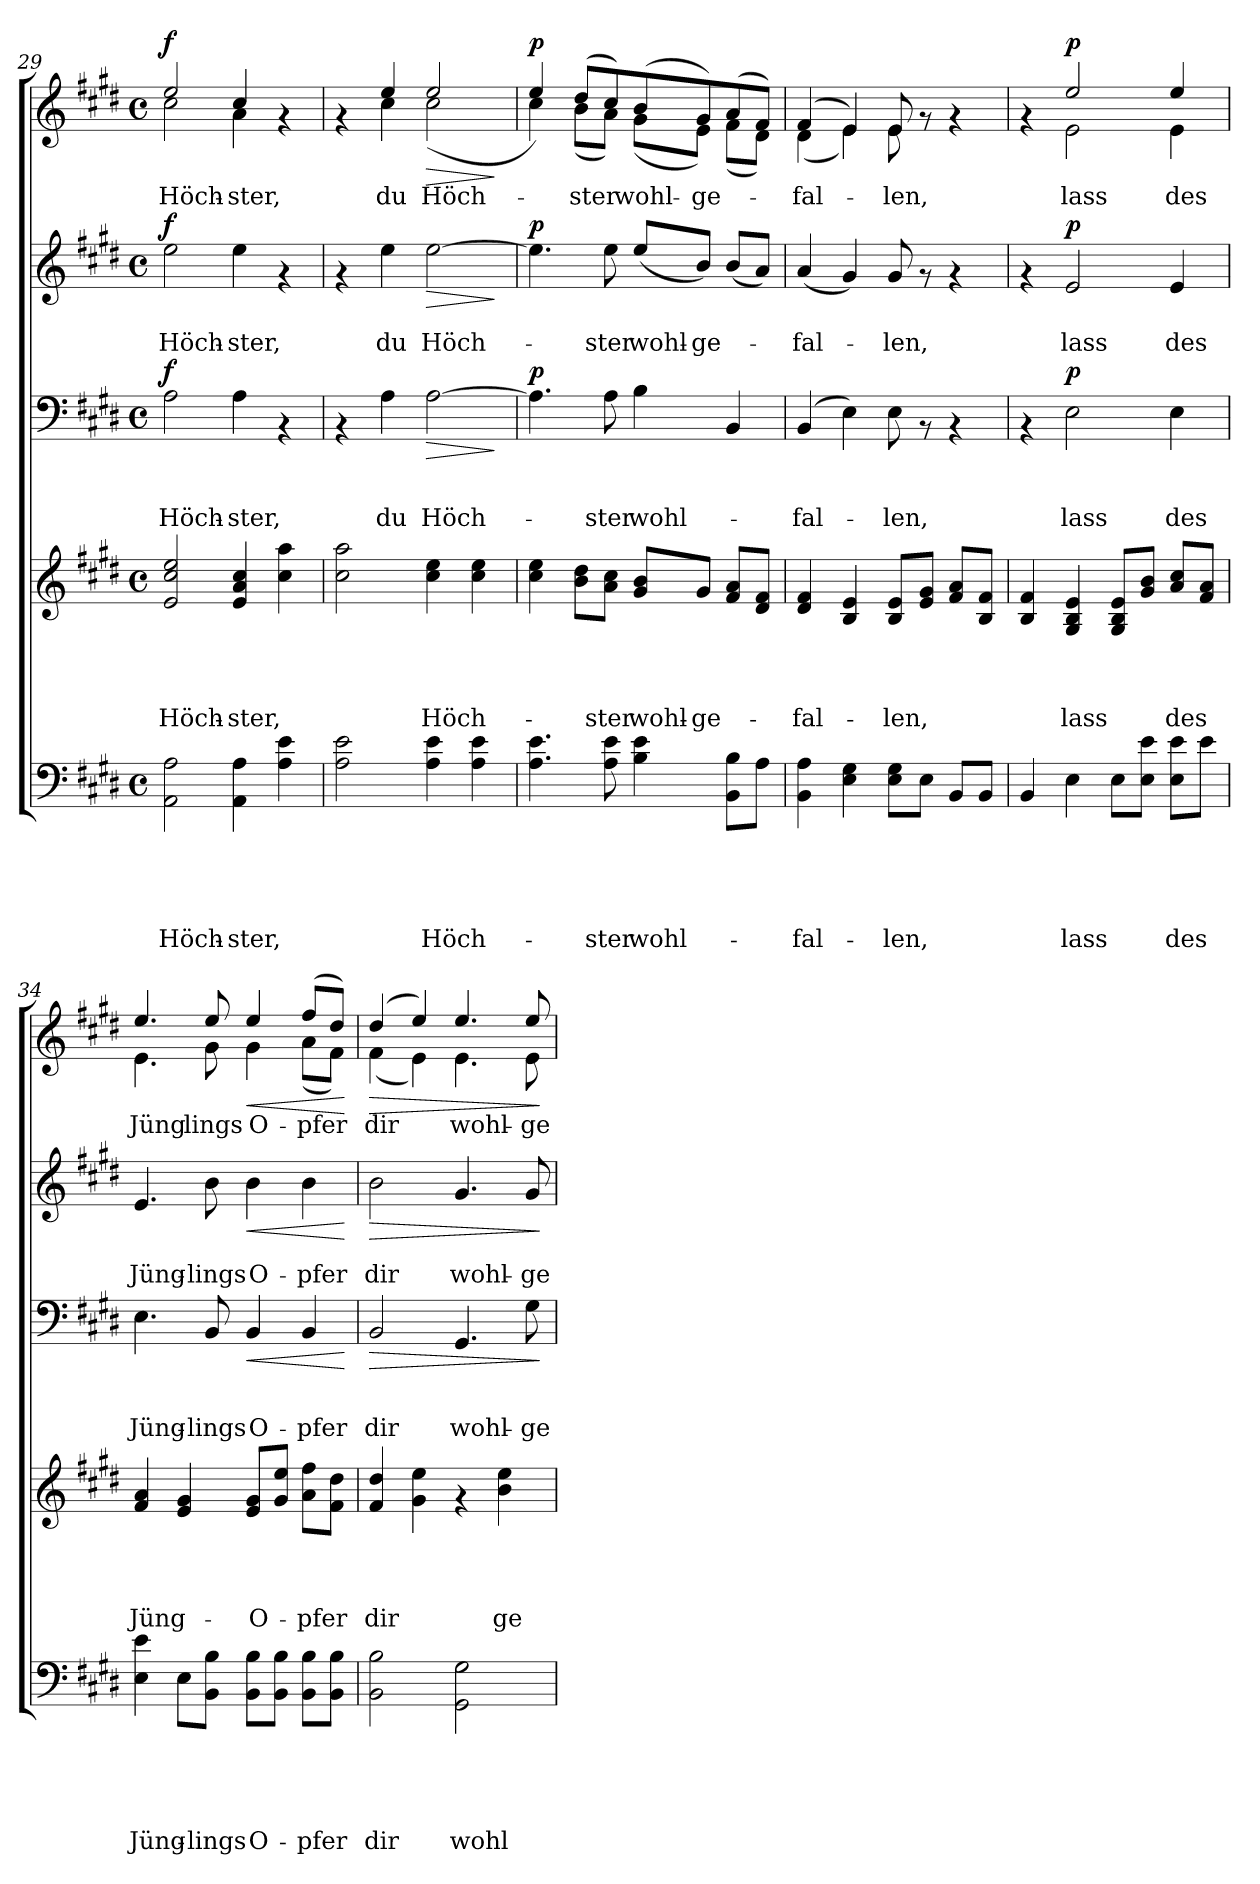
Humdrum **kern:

**kern	**text	**text	**text	**text	**text	**kern	**text	**text	**text	**text	**kern	**text	**text	**text	**dynam	**kern	**text	**text	**dynam	**kern	**text	**dynam
*part5	*part5	*part5	*part5	*part5	*part5	*part4	*part4	*part4	*part4	*part4	*part3	*part3	*part3	*part3	*part3	*part2	*part2	*part2	*part2	*part1	*part1	*part1
*staff5	*staff5	*staff5	*staff5	*staff5	*staff5	*staff4	*staff4	*staff4	*staff4	*staff4	*staff3	*staff3	*staff3	*staff3	*staff3	*staff2	*staff2	*staff2	*staff2	*staff1	*staff1	*staff1
*clefF4	*	*	*	*	*	*clefG2	*	*	*	*	*clefF4	*	*	*	*	*clefG2	*	*	*	*clefG2	*	*
*k[f#c#g#d#]	*	*	*	*	*	*k[f#c#g#d#]	*	*	*	*	*k[f#c#g#d#]	*	*	*	*	*k[f#c#g#d#]	*	*	*	*k[f#c#g#d#]	*	*
*E:	*	*	*	*	*	*E:	*	*	*	*	*E:	*	*	*	*	*E:	*	*	*	*E:	*	*
*M4/4	*	*	*	*	*	*M4/4	*	*	*	*	*M4/4	*	*	*	*	*M4/4	*	*	*	*M4/4	*	*
*met(c)	*	*	*	*	*	*met(c)	*	*	*	*	*met(c)	*	*	*	*	*met(c)	*	*	*	*met(c)	*	*
=29	=29	=29	=29	=29	=29	=29	=29	=29	=29	=29	=29	=29	=29	=29	=29	=29	=29	=29	=29	=29	=29	=29
!	!	!	!	!	!LO:LY:a	!	!	!	!	!LO:LY:a	!	!	!	!LO:LY:a	!LO:DY:a	!	!	!LO:LY:b	!LO:DY:a	!	!LO:LY:b	!LO:DY:a
*	*	*	*	*	*	*	*	*	*	*	*	*	*	*	*	*	*	*	*	*^	*	*
2AA\ 2A\	.	.	.	.	Höch-	2e/ 2cc#/ 2ee/	.	.	.	Höch-	2A\	.	.	Höch-	f	2ee\	.	Höch-	f	2ee/	2cc#\	Höch-	f
!	!	!	!	!	!LO:LY:a	!	!	!	!	!LO:LY:a	!	!	!	!LO:LY:a	!	!	!	!LO:LY:b	!	!	!	!LO:LY:b	!
4AA\ 4A\	.	.	.	.	-ster,	4e/ 4a/ 4cc#/	.	.	.	-ster,	4A\	.	.	-ster,	.	4ee\	.	-ster,	.	4cc#/	4a\	-ster,	.
4A\ 4e\	.	.	.	.	.	4cc#\ 4aa\	.	.	.	.	4rAA	.	.	.	.	4rf	.	.	.	4rf	4ryy	.	.
=30	=30	=30	=30	=30	=30	=30	=30	=30	=30	=30	=30	=30	=30	=30	=30	=30	=30	=30	=30	=30	=30	=30	=30
2A\ 2e\	.	.	.	.	.	2cc#\ 2aa\	.	.	.	.	4rAA	.	.	.	.	4rf	.	.	.	4rf	4ryy	.	.
!	!	!	!	!	!	!	!	!	!	!	!	!	!	!LO:LY:a	!	!	!	!LO:LY:b	!	!	!	!LO:LY:b	!
.	.	.	.	.	.	.	.	.	.	.	4A\	.	.	du	.	4ee\	.	du	.	4ee/	4cc#\	du	.
!	!	!	!	!	!LO:LY:a	!	!	!	!	!LO:LY:a	!	!	!	!LO:LY:a	!LO:HP:b	!	!	!LO:LY:b	!LO:HP:b	!	!	!LO:LY:b	!LO:HP:b
4A\ 4e\	.	.	.	.	Höch-	4cc#\ 4ee\	.	.	.	Höch-	[<2A\	.	.	Höch-	>	[<2ee\	.	Höch-	>	2ee/	(<2cc#\	Höch-	>
4A\ 4e\	.	.	.	.	.	4cc#\ 4ee\	.	.	.	.	.	.	.	.	.	.	.	.	.	.	.	.	.
*	*	*	*	*	*	*	*	*	*	*	*	*	*	*	*	*	*	*	*	*v	*v	*	*
.	.	.	.	.	.	.	.	.	.	.	.	.	.	.	]	.	.	.	]	.	.	]
!!LO:LB:g=z
=31	=31	=31	=31	=31	=31	=31	=31	=31	=31	=31	=31	=31	=31	=31	=31	=31	=31	=31	=31	=31	=31	=31
*	*	*	*	*	*	*	*	*	*	*	*	*	*	*	*	*	*	*	*	*^	*	*
!	!	!	!	!	!	!	!	!	!	!	!	!	!	!	!LO:DY:a	!	!	!	!LO:DY:a	!	!	!	!LO:DY:a
4.A\ 4.e\	.	.	.	.	.	4cc#\ 4ee\	.	.	.	.	4.A\]	.	.	.	p	4.ee\]	.	.	p	4ee/)	4cc#\	.	p
!	!	!	!	!	!	!	!	!	!	!	!	!	!	!	!	!	!	!	!	!	!	!LO:LY:b	!
.	.	.	.	.	.	8b\ 8dd#\L	.	.	.	.	.	.	.	.	.	.	.	.	.	(>8dd#/L	(<8b\L	-ster	.
!	!	!	!	!	!LO:LY:a	!	!	!	!	!LO:LY:a	!	!	!	!LO:LY:a	!	!	!	!LO:LY:b	!	!	!	!	!
8A\ 8e\	.	.	.	.	-ster	8a\ 8cc#\J	.	.	.	-ster	8A\	.	.	-ster	.	8ee\	.	-ster	.	8cc#/)	8a\J)	.	.
!	!	!	!	!	!LO:LY:a	!	!	!	!	!LO:LY:a	!	!	!	!LO:LY:a	!	!	!	!LO:LY:b	!	!	!	!LO:LY:b	!
4B\ 4e\	.	.	.	.	wohl-	8g#/ 8b/L	.	.	.	wohl-	4B\	.	.	wohl-	.	(<8ee/L	.	wohl-	.	(>8b/	(<8g#\L	wohl-	.
!	!	!	!	!	!	!	!	!	!	!LO:LY:a	!	!	!	!	!	!	!	!LO:LY:b	!	!	!	!LO:LY:b	!
.	.	.	.	.	.	8g#/J	.	.	.	-ge-	.	.	.	.	.	8b/J)	.	-ge-	.	8g#/)	8e\J)	-ge-	.
8BB\ 8B\L	.	.	.	.	.	8f#/ 8a/L	.	.	.	.	4BB/	.	.	.	.	(<8b/L	.	.	.	(>8a/	(<8f#\L	.	.
8A\J	.	.	.	.	.	8d#/ 8f#/J	.	.	.	.	.	.	.	.	.	8a/J)	.	.	.	8f#/J)	8d#\J)	.	.
=32	=32	=32	=32	=32	=32	=32	=32	=32	=32	=32	=32	=32	=32	=32	=32	=32	=32	=32	=32	=32	=32	=32	=32
!	!	!	!	!	!LO:LY:a	!	!	!	!	!LO:LY:a	!	!	!	!LO:LY:a	!	!	!	!LO:LY:b	!	!	!	!LO:LY:b	!
4BB\ 4A\	.	.	.	.	-fal-	4d#/ 4f#/	.	.	.	-fal-	(<4BB/	.	.	-fal-	.	(<4a/	.	-fal-	.	(>4f#/	(<4d#\	-fal-	.
4E\ 4G#\	.	.	.	.	.	4B/ 4e/	.	.	.	.	4E\)	.	.	.	.	4g#/)	.	.	.	4e/)	4e\)	.	.
!	!	!	!	!	!LO:LY:a	!	!	!	!	!LO:LY:a	!	!	!	!LO:LY:a	!	!	!	!LO:LY:b	!	!	!	!LO:LY:b	!
8E\ 8G#\L	.	.	.	.	-len,	8B/ 8e/L	.	.	.	-len,	8E\	.	.	-len,	.	8g#/	.	-len,	.	8e/	8e\	-len,	.
8E\J	.	.	.	.	.	8e/ 8g#/J	.	.	.	.	8rAA	.	.	.	.	8rf	.	.	.	8rf	4.ryy	.	.
8BB/L	.	.	.	.	.	8f#/ 8a/L	.	.	.	.	4rAA	.	.	.	.	4rf	.	.	.	4rf	.	.	.
8BB/J	.	.	.	.	.	8B/ 8f#/J	.	.	.	.	.	.	.	.	.	.	.	.	.	.	.	.	.
=33	=33	=33	=33	=33	=33	=33	=33	=33	=33	=33	=33	=33	=33	=33	=33	=33	=33	=33	=33	=33	=33	=33	=33
4BB/	.	.	.	.	.	4B/ 4f#/	.	.	.	.	4rAA	.	.	.	.	4rf	.	.	.	4rf	4ryy	.	.
!	!	!	!	!	!LO:LY:a	!	!	!	!	!LO:LY:a	!	!	!	!LO:LY:a	!LO:DY:a	!	!	!LO:LY:b	!LO:DY:a	!	!	!LO:LY:b	!LO:DY:a
4E\	.	.	.	.	lass	4G#/ 4B/ 4e/	.	.	.	lass	2E\	.	.	lass	p	2e/	.	lass	p	2ee/	2e\	lass	p
8E\L	.	.	.	.	.	8G#/ 8B/ 8e/L	.	.	.	.	.	.	.	.	.	.	.	.	.	.	.	.	.
8E\ 8e\J	.	.	.	.	.	8g#/ 8b/J	.	.	.	.	.	.	.	.	.	.	.	.	.	.	.	.	.
!	!	!	!	!	!LO:LY:a	!	!	!	!	!LO:LY:a	!	!	!	!LO:LY:a	!	!	!	!LO:LY:b	!	!	!	!LO:LY:b	!
8E\ 8e\L	.	.	.	.	des	8a/ 8cc#/L	.	.	.	des	4E\	.	.	des	.	4e/	.	des	.	4ee/	4e\	des	.
8e\J	.	.	.	.	.	8f#/ 8a/J	.	.	.	.	.	.	.	.	.	.	.	.	.	.	.	.	.
=34	=34	=34	=34	=34	=34	=34	=34	=34	=34	=34	=34	=34	=34	=34	=34	=34	=34	=34	=34	=34	=34	=34	=34
!	!	!	!	!	!LO:LY:a	!	!	!	!	!LO:LY:a	!	!	!	!LO:LY:a	!	!	!	!LO:LY:b	!	!	!	!LO:LY:b	!
4E\ 4e\	.	.	.	.	Jüng-	4f#/ 4a/	.	.	.	Jüng-	4.E\	.	.	Jüng-	.	4.e/	.	Jüng-	.	4.ee/	4.e\	Jüng	.
8E\L	.	.	.	.	.	4e/ 4g#/	.	.	.	.	.	.	.	.	.	.	.	.	.	.	.	.	.
!	!	!	!	!	!LO:LY:a	!	!	!	!	!	!	!	!	!LO:LY:a	!	!	!	!LO:LY:b	!	!	!	!LO:LY:b	!
8BB\ 8B\J	.	.	.	.	-lings	.	.	.	.	.	8BB/	.	.	-lings	.	8b\	.	-lings	.	8g#\	8ee/	lings	.
!	!	!	!	!	!LO:LY:a	!	!	!	!	!LO:LY:a	!	!	!	!LO:LY:a	!LO:HP:b	!	!	!LO:LY:b	!LO:HP:b	!	!	!LO:LY:b	!LO:HP:b
8BB\ 8B\L	.	.	.	.	O-	8e/ 8g#/L	.	.	.	-O-	4BB/	.	.	O-	<	4b\	.	O-	<	4ee/	4g#\	O-	<
8BB\ 8B\J	.	.	.	.	.	8g#/ 8ee/J	.	.	.	.	.	.	.	.	.	.	.	.	.	.	.	.	.
!	!	!	!	!	!LO:LY:a	!	!	!	!	!LO:LY:a	!	!	!	!LO:LY:a	!	!	!	!LO:LY:b	!	!	!	!LO:LY:b	!
8BB\ 8B\L	.	.	.	.	-pfer	8a\ 8ff#\L	.	.	.	-pfer	4BB/	.	.	-pfer	.	4b\	.	-pfer	.	(>8ff#/L	(<8a\L	-pfer	.
8BB\ 8B\J	.	.	.	.	.	8f#\ 8dd#\J	.	.	.	.	.	.	.	.	.	.	.	.	.	8dd#/J)	8f#\J)	.	.
*	*	*	*	*	*	*	*	*	*	*	*	*	*	*	*	*	*	*	*	*v	*v	*	*
.	.	.	.	.	.	.	.	.	.	.	.	.	.	.	[	.	.	.	[	.	.	[
=35	=35	=35	=35	=35	=35	=35	=35	=35	=35	=35	=35	=35	=35	=35	=35	=35	=35	=35	=35	=35	=35	=35
!	!	!	!	!	!LO:LY:a	!	!	!	!	!LO:LY:a	!	!	!	!LO:LY:a	!LO:HP:b	!	!	!LO:LY:b	!LO:HP:b	!	!LO:LY:b	!LO:HP:b
*	*	*	*	*	*	*	*	*	*	*	*	*	*	*	*	*	*	*	*	*^	*	*
2BB\ 2B\	.	.	.	.	dir	4f#/ 4dd#/	.	.	.	dir	2BB/	.	.	dir	>	2b\	.	dir	>	(>4dd#/	(<4f#\	dir	>
.	.	.	.	.	.	4g#\ 4ee\	.	.	.	.	.	.	.	.	.	.	.	.	.	4ee/)	4e\)	.	.
!	!	!	!	!	!LO:LY:a	!	!	!	!	!	!	!	!	!LO:LY:a	!	!	!	!LO:LY:b	!	!	!	!LO:LY:b	!
2GG#\ 2G#\	.	.	.	.	wohl-	4rf	.	.	.	.	4.GG#/	.	.	wohl-	.	4.g#/	.	wohl-	.	4.ee/	4.e\	wohl-	.
!	!	!	!	!	!	!	!	!	!	!LO:LY:a	!	!	!	!	!	!	!	!	!	!	!	!	!
.	.	.	.	.	.	4b\ 4ee\	.	.	.	ge-	.	.	.	.	.	.	.	.	.	.	.	.	.
!	!	!	!	!	!	!	!	!	!	!	!	!	!	!LO:LY:a	!	!	!	!LO:LY:b	!	!	!	!LO:LY:b	!
.	.	.	.	.	.	.	.	.	.	.	8G#\	.	.	-ge-	.	8g#/	.	-ge-	.	8e\	8ee/	-ge-	.
*	*	*	*	*	*	*	*	*	*	*	*	*	*	*	*	*	*	*	*	*v	*v	*	*
.	.	.	.	.	.	.	.	.	.	.	.	.	.	.	]	.	.	.	]	.	.	]
=	=	=	=	=	=	=	=	=	=	=	=	=	=	=	=	=	=	=	=	=	=	=
*-	*-	*-	*-	*-	*-	*-	*-	*-	*-	*-	*-	*-	*-	*-	*-	*-	*-	*-	*-	*-	*-	*-
